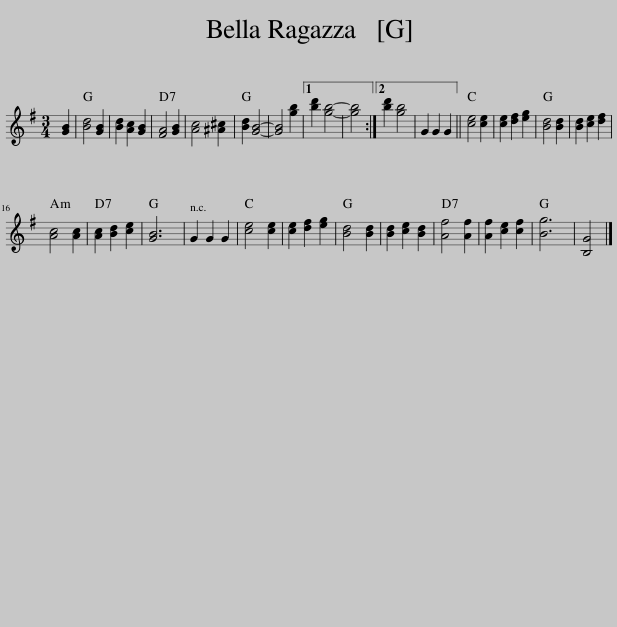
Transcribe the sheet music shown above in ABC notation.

X:1
L:1/8
M:3/4
I:linebreak $
K:G
V:1 treble
V:1
 [GB]2 | [Bd]4 [GB]2 | [Bd]2 [Ac]2 [GB]2 | [FA]4 [GB]2 | [Ac]4 [^A^c]2 | %5
 [Bd]2 [GB]4- | [GB]4 [gb]2 |1 [bd']2 [gb]4- | [gb]4 :|2 [bd']2 [gb]4 | %10
 G2 G2 G2 || [ce]4 [ce]2 | [ce]2 [df]2 [eg]2 | [Bd]4 [Bd]2 | [Bd]2 [ce]2 [df]2 |$ %15
 [Ac]4 [Ac]2 | [Ac]2 [Bd]2 [ce]2 | [GB]6 | G2 G2 G2 | [ce]4 [ce]2 | %20
 [ce]2 [df]2 [eg]2 | [Bd]4 [Bd]2 | [Bd]2 [ce]2 [Bd]2 | [Af]4 [Af]2 | [Af]2 [ce]2 [cf]2 | %25
 [Bg]6 | [B,G]4 |] %27
